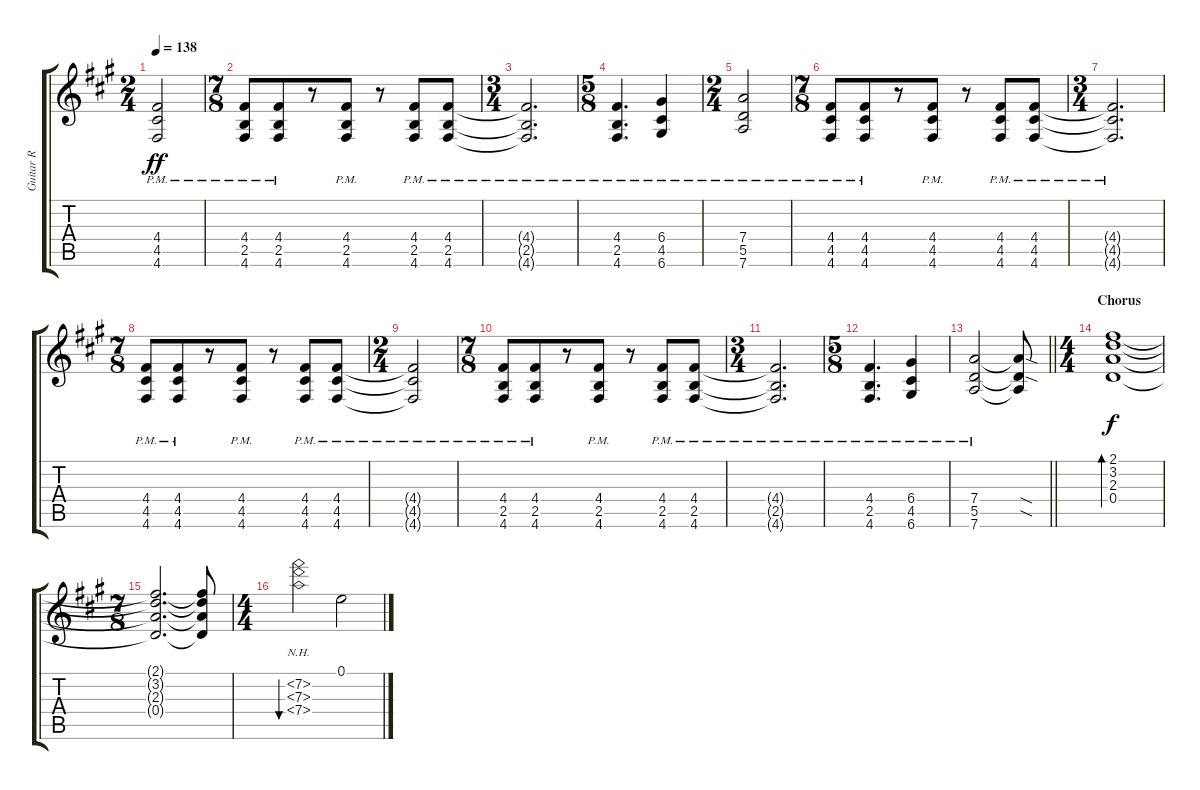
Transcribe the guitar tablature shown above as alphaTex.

\track ("Guitar R" "Guitar R") {instrument overdrivenguitar}
\staff {score tabs}
\tuning (E4 B3 G3 D3 A2 D2) {hide}
\ts (2 4)
\tempo 138
\clef g2
\ks a
(4.4{pm t} 4.5{pm t} 4.6{pm t}).2{dy ff} |
\ts (7 8)
(4.4{pm} 2.5{pm} 4.6{pm}).8 (4.4{pm} 2.5{pm} 4.6{pm}).8 r.8 (4.4{pm} 2.5{pm} 4.6{pm}).8 r.8 (4.4{pm} 2.5{pm} 4.6{pm}).8 (4.4{pm} 2.5{pm} 4.6{pm}).8 |
\ts (3 4)
(4.4{pm t} 2.5{pm t} 4.6{pm t}).2{d} |
\ts (5 8)
(4.4{pm} 2.5{pm} 4.6{pm}).4{d} (6.4{pm} 4.5{pm} 6.6{pm}).4 |
\ts (2 4)
(7.4{pm} 5.5{pm} 7.6{pm}).2 |
\ts (7 8)
(4.4{pm} 4.5{pm} 4.6{pm}).8 (4.4{pm} 4.5{pm} 4.6{pm}).8 r.8 (4.4{pm} 4.5{pm} 4.6{pm}).8 r.8 (4.4{pm} 4.5{pm} 4.6{pm}).8 (4.4{pm} 4.5{pm} 4.6{pm}).8 |
\ts (3 4)
(4.4{pm t} 4.5{pm t} 4.6{pm t}).2{d} |
\ts (7 8)
(4.4{pm} 4.5{pm} 4.6{pm}).8 (4.4{pm} 4.5{pm} 4.6{pm}).8 r.8 (4.4{pm} 4.5{pm} 4.6{pm}).8 r.8 (4.4{pm} 4.5{pm} 4.6{pm}).8 (4.4{pm} 4.5{pm} 4.6{pm}).8 |
\ts (2 4)
(4.4{pm t} 4.5{pm t} 4.6{pm t}).2 |
\ts (7 8)
(4.4{pm} 2.5{pm} 4.6{pm}).8 (4.4{pm} 2.5{pm} 4.6{pm}).8 r.8 (4.4{pm} 2.5{pm} 4.6{pm}).8 r.8 (4.4{pm} 2.5{pm} 4.6{pm}).8 (4.4{pm} 2.5{pm} 4.6{pm}).8 |
\ts (3 4)
(4.4{pm t} 2.5{pm t} 4.6{pm t}).2{d} |
\ts (5 8)
(4.4{pm} 2.5{pm} 4.6{pm}).4{d} (6.4{pm} 4.5{pm} 6.6{pm}).4 |
\barLineRight lightlight
(7.4{pm} 5.5{pm} 7.6{pm}).2 (7.4{sod t} 5.5{sod t} 7.6{t}).8 |
\ts (4 4)
\section ("" "Chorus")
(2.1 3.2 2.3 0.4).1{bd 240 dy f instrument electricguitarclean} |
\ts (7 8)
(2.1{t} 3.2{t} 2.3{t} 0.4{t}).2{d} (2.1{t} 3.2{t} 2.3{t} 0.4{t}).8 |
\ts (4 4)
(7.2{nh} 7.3{nh} 7.4{nh}).2{bu 240} 0.1.2
